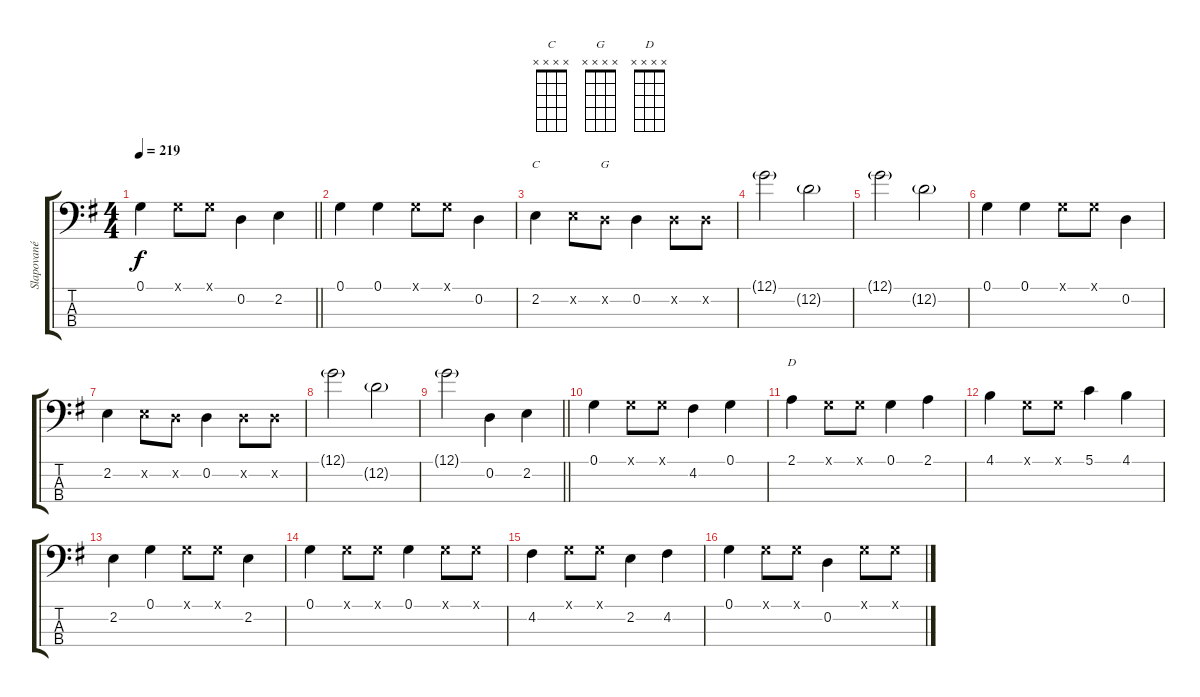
\track ("Slapované solo" "Slapované ") {instrument acousticbass}
\staff {score tabs}
\tuning (G2 D2 A1 E1) {hide}
\chord ("C" x x x x)
\chord ("G" x x x x)
\chord ("D" x x x x)
\ts (4 4)
\tempo 219
\clef f4
\barLineRight lightlight
\ks g
0.1.4{dy f} 0.1{x}.8 0.1{x}.8 0.2.4 2.2.4 |
0.1.4 0.1.4 0.1{x}.8 0.1{x}.8 0.2.4 |
2.2.4{ch "C"} 2.2{x}.8 0.2{x}.8{ch "G"} 0.2.4 0.2{x}.8 0.2{x}.8 |
12.1{g}.2 12.2{g}.2 |
12.1{g}.2 12.2{g}.2 |
0.1.4 0.1.4 0.1{x}.8 0.1{x}.8 0.2.4 |
2.2.4 2.2{x}.8 0.2{x}.8 0.2.4 0.2{x}.8 0.2{x}.8 |
12.1{g}.2 12.2{g}.2 |
\barLineRight lightlight
12.1{g}.2 0.2.4 2.2.4 |
0.1.4 0.1{x}.8 0.1{x}.8 4.2.4 0.1.4 |
2.1.4{ch "D"} 0.1{x}.8 0.1{x}.8 0.1.4 2.1.4 |
4.1.4 0.1{x}.8 0.1{x}.8 5.1.4 4.1.4 |
2.2.4 0.1.4 0.1{x}.8 0.1{x}.8 2.2.4 |
0.1.4 0.1{x}.8 0.1{x}.8 0.1.4 0.1{x}.8 0.1{x}.8 |
4.2.4 0.1{x}.8 0.1{x}.8 2.2.4 4.2.4 |
0.1.4 0.1{x}.8 0.1{x}.8 0.2.4 0.1{x}.8 0.1{x}.8
